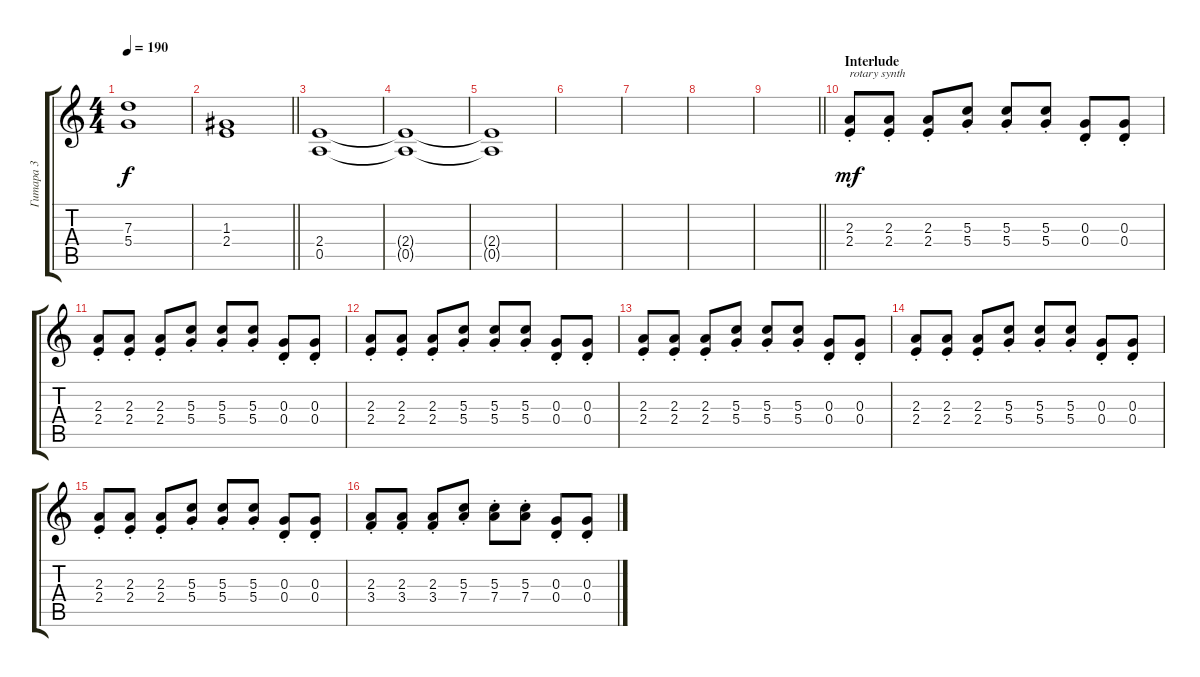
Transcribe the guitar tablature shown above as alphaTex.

\track ("Гитара 3" "Гитара 3") {instrument distortionguitar}
\staff {score tabs}
\tuning (E4 B3 G3 D3 A2 E2) {hide}
\ts (4 4)
\tempo 190
\clef g2
\ks aminor
(7.3 5.4).1{dy f} |
\barLineRight lightlight
(1.3 2.4).1 |
(2.4 0.5).1 |
(2.4{t} 0.5{t}).1 |
(2.4{t} 0.5{t}).1 |
|
|
|
\barLineRight lightlight
|
\section ("" "Interlude")
(2.3{st} 2.4{st}).8{txt "rotary synth" dy mf} (2.3{st} 2.4{st}).8 (2.3{st} 2.4{st}).8 (5.3{st} 5.4{st}).8 (5.3{st} 5.4{st}).8 (5.3{st} 5.4{st}).8 (0.3{st} 0.4{st}).8 (0.3{st} 0.4{st}).8 |
(2.3{st} 2.4{st}).8 (2.3{st} 2.4{st}).8 (2.3{st} 2.4{st}).8 (5.3{st} 5.4{st}).8 (5.3{st} 5.4{st}).8 (5.3{st} 5.4{st}).8 (0.3{st} 0.4{st}).8 (0.3{st} 0.4{st}).8 |
(2.3{st} 2.4{st}).8 (2.3{st} 2.4{st}).8 (2.3{st} 2.4{st}).8 (5.3{st} 5.4{st}).8 (5.3{st} 5.4{st}).8 (5.3{st} 5.4{st}).8 (0.3{st} 0.4{st}).8 (0.3{st} 0.4{st}).8 |
(2.3{st} 2.4{st}).8 (2.3{st} 2.4{st}).8 (2.3{st} 2.4{st}).8 (5.3{st} 5.4{st}).8 (5.3{st} 5.4{st}).8 (5.3{st} 5.4{st}).8 (0.3{st} 0.4{st}).8 (0.3{st} 0.4{st}).8 |
(2.3{st} 2.4{st}).8 (2.3{st} 2.4{st}).8 (2.3{st} 2.4{st}).8 (5.3{st} 5.4{st}).8 (5.3{st} 5.4{st}).8 (5.3{st} 5.4{st}).8 (0.3{st} 0.4{st}).8 (0.3{st} 0.4{st}).8 |
(2.3{st} 2.4{st}).8 (2.3{st} 2.4{st}).8 (2.3{st} 2.4{st}).8 (5.3{st} 5.4{st}).8 (5.3{st} 5.4{st}).8 (5.3{st} 5.4{st}).8 (0.3{st} 0.4{st}).8 (0.3{st} 0.4{st}).8 |
(2.3{st} 3.4{st}).8 (2.3{st} 3.4{st}).8 (2.3{st} 3.4{st}).8 (5.3{st} 7.4{st}).8 (5.3{st} 7.4{st}).8 (5.3{st} 7.4{st}).8 (0.3{st} 0.4{st}).8 (0.3{st} 0.4{st}).8
